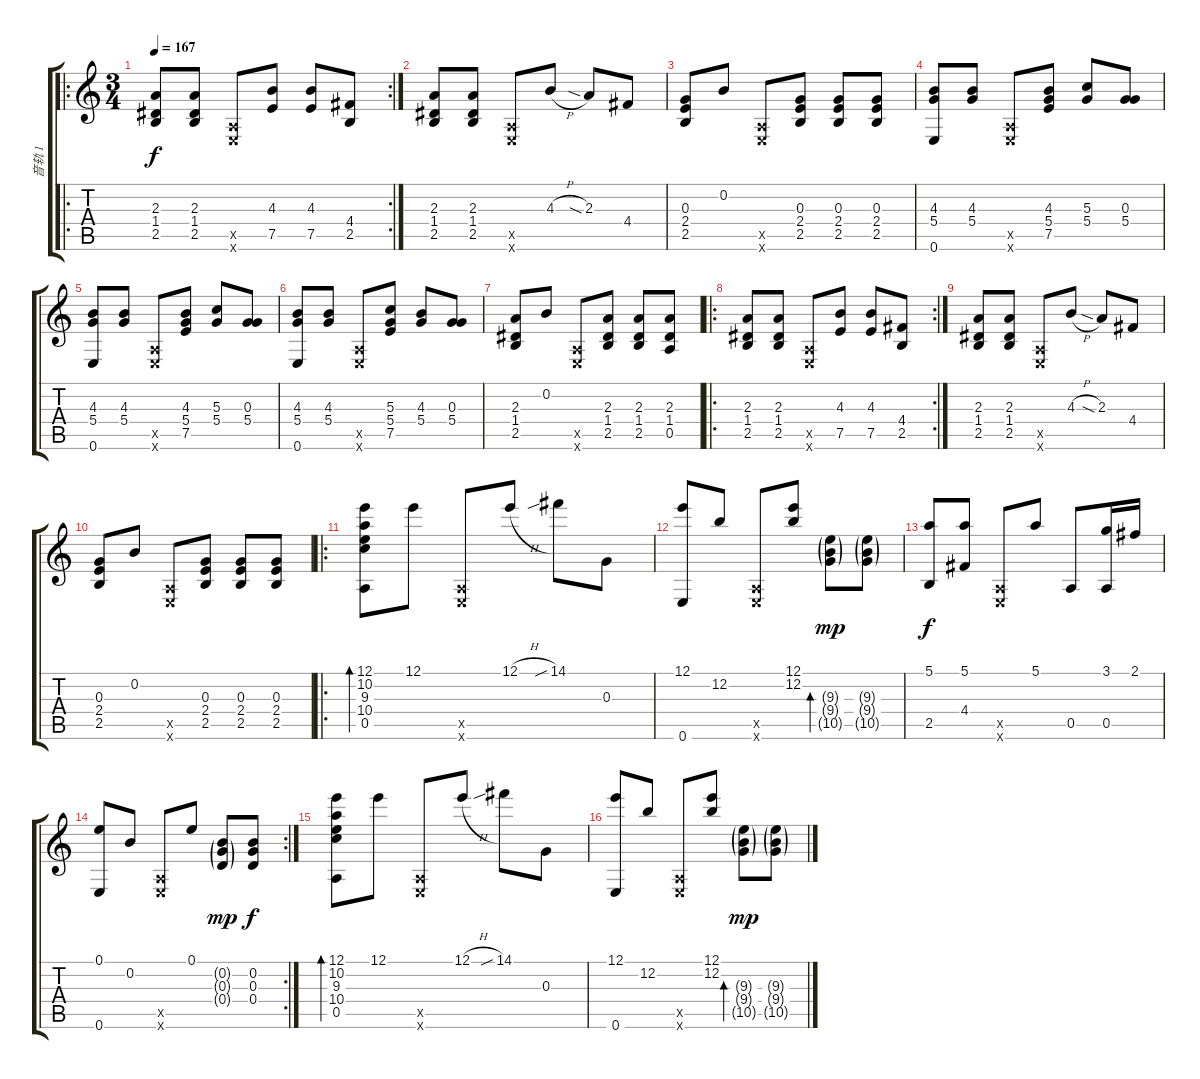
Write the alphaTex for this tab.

\track ("音轨 1" "音轨 1") {instrument acousticguitarsteel}
\staff {score tabs}
\tuning (E4 B3 G3 D3 A2 E2) {hide}
\ro
\rc 2
\ts (3 4)
\tempo 167
\clef g2
\ks c
(2.3 1.4 2.5).8{dy f} (2.3 1.4 2.5).8 (0.5{x} 0.6{x}).8 (4.3 7.5).8 (4.3 7.5).8 (4.4 2.5).8 |
(2.3 1.4 2.5).8 (2.3 1.4 2.5).8 (0.5{x} 0.6{x}).8 4.3{h}.8 2.3{sia}.8 4.4.8 |
(0.3 2.4 2.5).8 0.2.8 (0.5{x} 0.6{x}).8 (0.3 2.4 2.5).8 (0.3 2.4 2.5).8 (0.3 2.4 2.5).8 |
(4.3 5.4 0.6).8 (4.3 5.4).8 (0.5{x} 0.6{x}).8 (4.3 5.4 7.5).8 (5.3 5.4).8 (0.3 5.4).8 |
(4.3 5.4 0.6).8 (4.3 5.4).8 (0.5{x} 0.6{x}).8 (4.3 5.4 7.5).8 (5.3 5.4).8 (0.3 5.4).8 |
(4.3 5.4 0.6).8 (4.3 5.4).8 (0.5{x} 0.6{x}).8 (5.3 5.4 7.5).8 (4.3 5.4).8 (0.3 5.4).8 |
(2.3 1.4 2.5).8 0.2.8 (0.5{x} 0.6{x}).8 (2.3 1.4 2.5).8 (2.3 1.4 2.5).8 (2.3 1.4 0.5).8 |
\ro
\rc 2
(2.3 1.4 2.5).8 (2.3 1.4 2.5).8 (0.5{x} 0.6{x}).8 (4.3 7.5).8 (4.3 7.5).8 (4.4 2.5).8 |
(2.3 1.4 2.5).8 (2.3 1.4 2.5).8 (0.5{x} 0.6{x}).8 4.3{h}.8 2.3{sia}.8 4.4.8 |
(0.3 2.4 2.5).8 0.2.8 (0.5{x} 0.6{x}).8 (0.3 2.4 2.5).8 (0.3 2.4 2.5).8 (0.3 2.4 2.5).8 |
\ro
(12.1 10.2 9.3 10.4 0.5).8{bd 240} 12.1.8 (0.5{x} 0.6{x}).8 12.1{h}.8 14.1{sib}.8 0.3.8 |
(12.1 0.6).8 12.2.8 (0.5{x} 0.6{x}).8 (12.1 12.2).8 (9.3{g} 9.4{g} 10.5{g}).8{bd 240 dy mp} (9.3{g} 9.4{g} 10.5{g}).8 |
(5.1 2.5).8{dy f} (5.1 4.4).8 (0.5{x} 0.6{x}).8 5.1.8 0.5.8 (3.1 0.5).16 2.1.16 |
\rc 2
(0.1 0.6).8 0.2.8 (0.5{x} 0.6{x}).8 0.1.8 (0.2{g} 0.3{g} 0.4{g}).8{dy mp} (0.2 0.3 0.4).8{dy f} |
(12.1 10.2 9.3 10.4 0.5).8{bd 240} 12.1.8 (0.5{x} 0.6{x}).8 12.1{h}.8 14.1{sib}.8 0.3.8 |
(12.1 0.6).8 12.2.8 (0.5{x} 0.6{x}).8 (12.1 12.2).8 (9.3{g} 9.4{g} 10.5{g}).8{bd 240 dy mp} (9.3{g} 9.4{g} 10.5{g}).8
